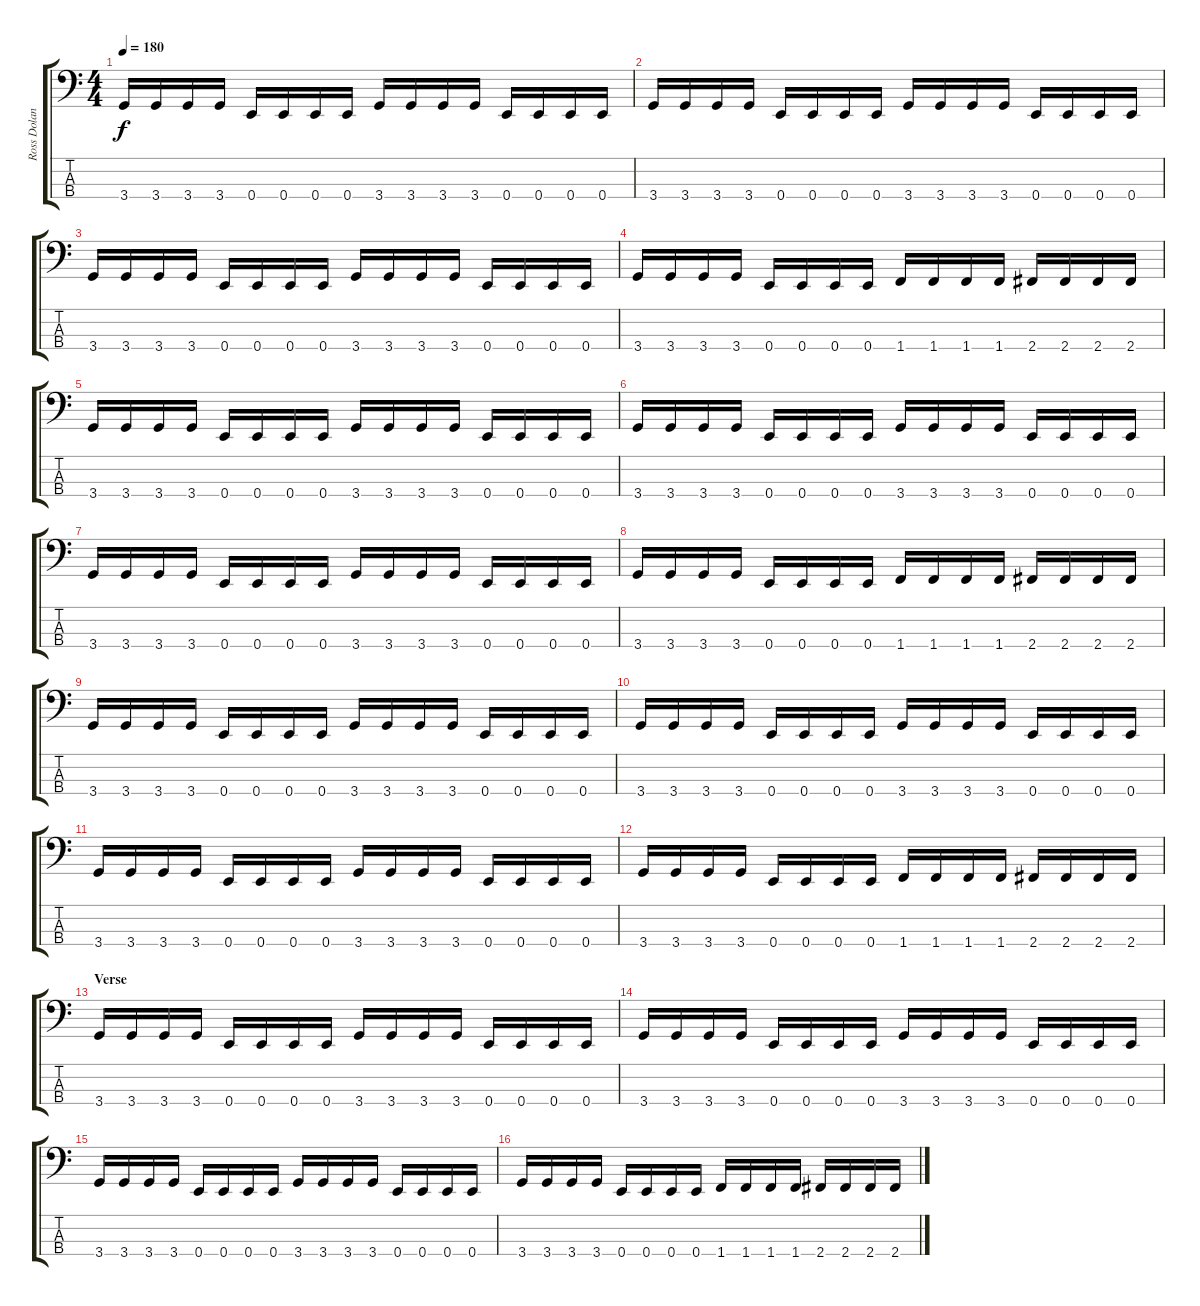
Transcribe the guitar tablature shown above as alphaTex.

\track ("Ross Dolan" "Ross Dolan") {instrument electricbasspick}
\staff {score tabs}
\tuning (G2 D2 A1 E1) {hide}
\ts (4 4)
\tempo 180
\clef f4
\ks c
3.4.16{dy f instrument electricbasspick} 3.4.16 3.4.16 3.4.16 0.4.16 0.4.16 0.4.16 0.4.16 3.4.16 3.4.16 3.4.16 3.4.16 0.4.16 0.4.16 0.4.16 0.4.16 |
3.4.16 3.4.16 3.4.16 3.4.16 0.4.16 0.4.16 0.4.16 0.4.16 3.4.16 3.4.16 3.4.16 3.4.16 0.4.16 0.4.16 0.4.16 0.4.16 |
3.4.16 3.4.16 3.4.16 3.4.16 0.4.16 0.4.16 0.4.16 0.4.16 3.4.16 3.4.16 3.4.16 3.4.16 0.4.16 0.4.16 0.4.16 0.4.16 |
3.4.16 3.4.16 3.4.16 3.4.16 0.4.16 0.4.16 0.4.16 0.4.16 1.4.16 1.4.16 1.4.16 1.4.16 2.4.16 2.4.16 2.4.16 2.4.16 |
3.4.16 3.4.16 3.4.16 3.4.16 0.4.16 0.4.16 0.4.16 0.4.16 3.4.16 3.4.16 3.4.16 3.4.16 0.4.16 0.4.16 0.4.16 0.4.16 |
3.4.16 3.4.16 3.4.16 3.4.16 0.4.16 0.4.16 0.4.16 0.4.16 3.4.16 3.4.16 3.4.16 3.4.16 0.4.16 0.4.16 0.4.16 0.4.16 |
3.4.16 3.4.16 3.4.16 3.4.16 0.4.16 0.4.16 0.4.16 0.4.16 3.4.16 3.4.16 3.4.16 3.4.16 0.4.16 0.4.16 0.4.16 0.4.16 |
3.4.16 3.4.16 3.4.16 3.4.16 0.4.16 0.4.16 0.4.16 0.4.16 1.4.16 1.4.16 1.4.16 1.4.16 2.4.16 2.4.16 2.4.16 2.4.16 |
3.4.16 3.4.16 3.4.16 3.4.16 0.4.16 0.4.16 0.4.16 0.4.16 3.4.16 3.4.16 3.4.16 3.4.16 0.4.16 0.4.16 0.4.16 0.4.16 |
3.4.16 3.4.16 3.4.16 3.4.16 0.4.16 0.4.16 0.4.16 0.4.16 3.4.16 3.4.16 3.4.16 3.4.16 0.4.16 0.4.16 0.4.16 0.4.16 |
3.4.16 3.4.16 3.4.16 3.4.16 0.4.16 0.4.16 0.4.16 0.4.16 3.4.16 3.4.16 3.4.16 3.4.16 0.4.16 0.4.16 0.4.16 0.4.16 |
3.4.16 3.4.16 3.4.16 3.4.16 0.4.16 0.4.16 0.4.16 0.4.16 1.4.16 1.4.16 1.4.16 1.4.16 2.4.16 2.4.16 2.4.16 2.4.16 |
\section ("" "Verse")
3.4.16 3.4.16 3.4.16 3.4.16 0.4.16 0.4.16 0.4.16 0.4.16 3.4.16 3.4.16 3.4.16 3.4.16 0.4.16 0.4.16 0.4.16 0.4.16 |
3.4.16 3.4.16 3.4.16 3.4.16 0.4.16 0.4.16 0.4.16 0.4.16 3.4.16 3.4.16 3.4.16 3.4.16 0.4.16 0.4.16 0.4.16 0.4.16 |
3.4.16 3.4.16 3.4.16 3.4.16 0.4.16 0.4.16 0.4.16 0.4.16 3.4.16 3.4.16 3.4.16 3.4.16 0.4.16 0.4.16 0.4.16 0.4.16 |
3.4.16 3.4.16 3.4.16 3.4.16 0.4.16 0.4.16 0.4.16 0.4.16 1.4.16 1.4.16 1.4.16 1.4.16 2.4.16 2.4.16 2.4.16 2.4.16
